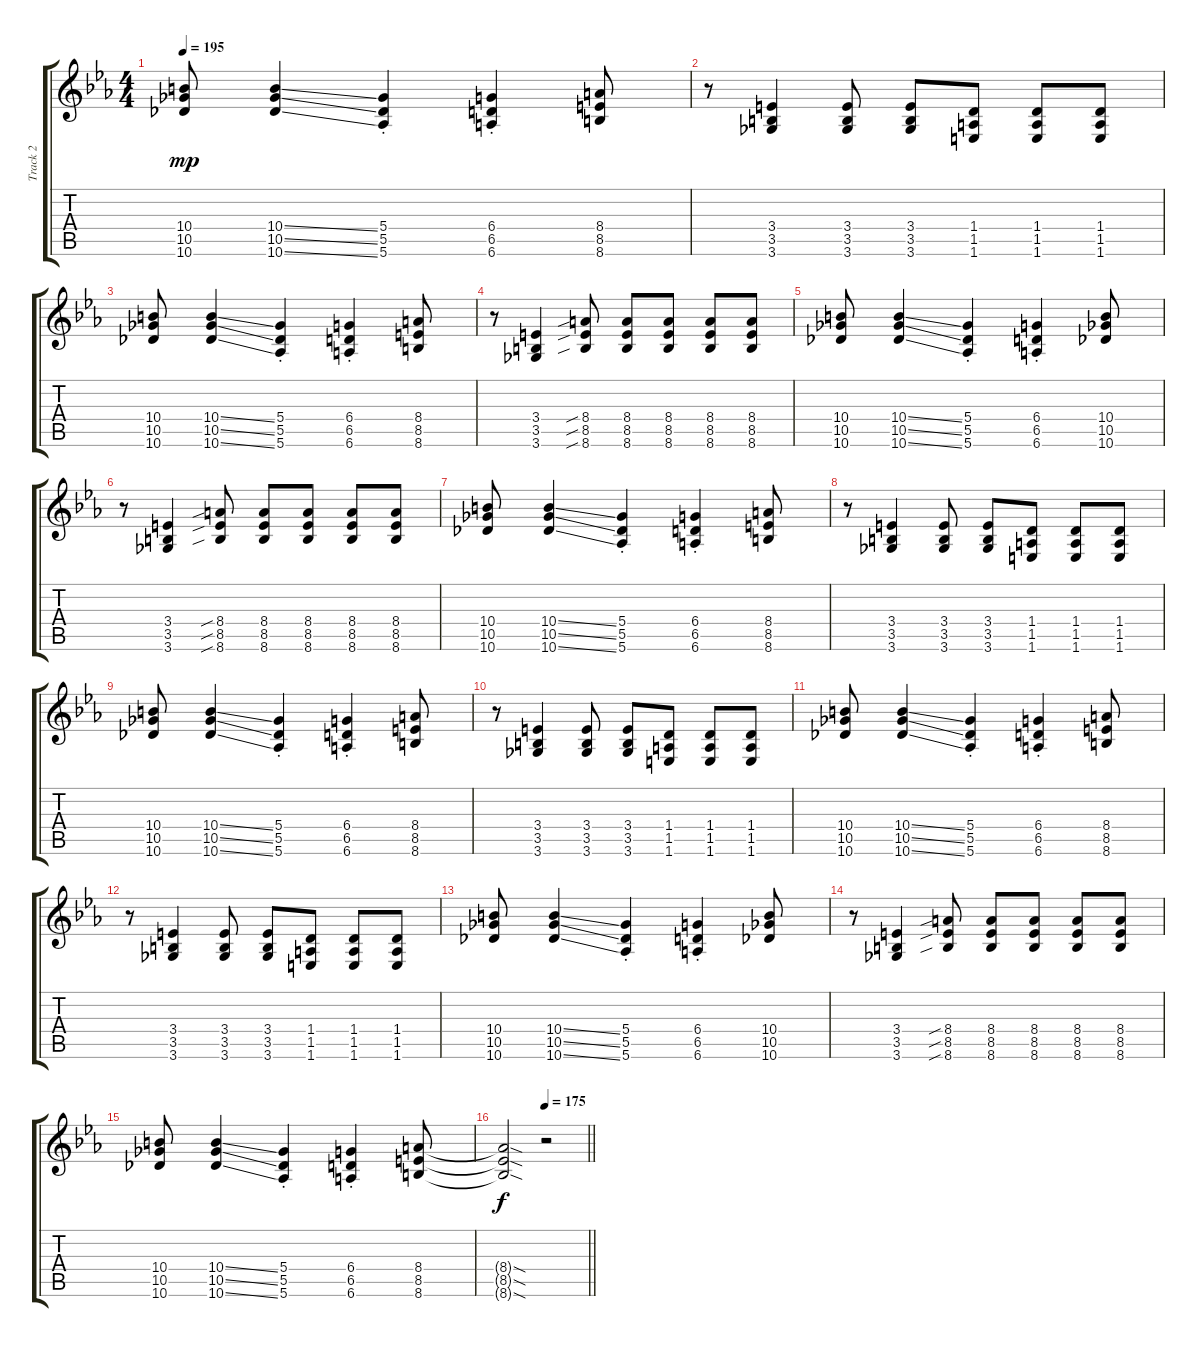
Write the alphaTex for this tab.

\track ("Track 2" "Track 2") {instrument distortionguitar}
\staff {score tabs}
\tuning (Eb4 Bb3 Gb3 Db3 Ab2 Eb2) {hide}
\ts (4 4)
\tempo 195
\clef g2
\ks eb
(10.4 10.5 10.6).8{dy mp} (10.4{ss} 10.5{ss} 10.6{ss}).4 (5.4 5.5 5.6{st}).4 (6.4 6.5 6.6{st}).4 (8.4 8.5 8.6).8 |
r.8 (3.4 3.5 3.6).4 (3.4 3.5 3.6).8 (3.4 3.5 3.6).8 (1.4 1.5 1.6).8 (1.4 1.5 1.6).8 (1.4 1.5 1.6).8 |
(10.4 10.5 10.6).8 (10.4{ss} 10.5{ss} 10.6{ss}).4 (5.4 5.5 5.6{st}).4 (6.4 6.5 6.6{st}).4 (8.4 8.5 8.6).8 |
r.8 (3.4 3.5 3.6).4 (8.4{sib} 8.5{sib} 8.6{sib}).8 (8.4 8.5 8.6).8 (8.4 8.5 8.6).8 (8.4 8.5 8.6).8 (8.4 8.5 8.6).8 |
(10.4 10.5 10.6).8 (10.4{ss} 10.5{ss} 10.6{ss}).4 (5.4 5.5 5.6{st}).4 (6.4 6.5 6.6{st}).4 (10.4 10.5 10.6).8 |
r.8 (3.4 3.5 3.6).4 (8.4{sib} 8.5{sib} 8.6{sib}).8 (8.4 8.5 8.6).8 (8.4 8.5 8.6).8 (8.4 8.5 8.6).8 (8.4 8.5 8.6).8 |
(10.4 10.5 10.6).8 (10.4{ss} 10.5{ss} 10.6{ss}).4 (5.4 5.5 5.6{st}).4 (6.4 6.5 6.6{st}).4 (8.4 8.5 8.6).8 |
r.8 (3.4 3.5 3.6).4 (3.4 3.5 3.6).8 (3.4 3.5 3.6).8 (1.4 1.5 1.6).8 (1.4 1.5 1.6).8 (1.4 1.5 1.6).8 |
(10.4 10.5 10.6).8 (10.4{ss} 10.5{ss} 10.6{ss}).4 (5.4 5.5 5.6{st}).4 (6.4 6.5 6.6{st}).4 (8.4 8.5 8.6).8 |
r.8 (3.4 3.5 3.6).4 (3.4 3.5 3.6).8 (3.4 3.5 3.6).8 (1.4 1.5 1.6).8 (1.4 1.5 1.6).8 (1.4 1.5 1.6).8 |
(10.4 10.5 10.6).8 (10.4{ss} 10.5{ss} 10.6{ss}).4 (5.4 5.5 5.6{st}).4 (6.4 6.5 6.6{st}).4 (8.4 8.5 8.6).8 |
r.8 (3.4 3.5 3.6).4 (3.4 3.5 3.6).8 (3.4 3.5 3.6).8 (1.4 1.5 1.6).8 (1.4 1.5 1.6).8 (1.4 1.5 1.6).8 |
(10.4 10.5 10.6).8 (10.4{ss} 10.5{ss} 10.6{ss}).4 (5.4 5.5 5.6{st}).4 (6.4 6.5 6.6{st}).4 (10.4 10.5 10.6).8 |
r.8 (3.4 3.5 3.6).4 (8.4{sib} 8.5{sib} 8.6{sib}).8 (8.4 8.5 8.6).8 (8.4 8.5 8.6).8 (8.4 8.5 8.6).8 (8.4 8.5 8.6).8 |
(10.4 10.5 10.6).8 (10.4{ss} 10.5{ss} 10.6{ss}).4 (5.4 5.5 5.6{st}).4 (6.4 6.5 6.6{st}).4 (8.4 8.5 8.6).8 |
\tempo (175 0.5)
\barLineRight lightlight
(8.4{sod t} 8.5{sod t} 8.6{sod t}).2{dy f} r.2
